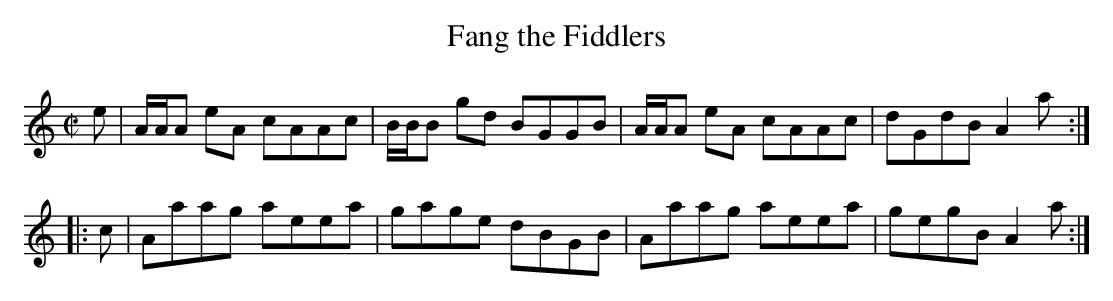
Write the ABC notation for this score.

X:1
T: Fang the Fiddlers
L: 1/8
M: C|
K: Aminor
e \
| A/A/A eA cAAc | B/B/B gd BGGB | A/A/A eA cAAc | dGdB A2 a :|
|: c | Aaag aeea | gage dBGB | Aaag aeea | gegB A2 a :|
